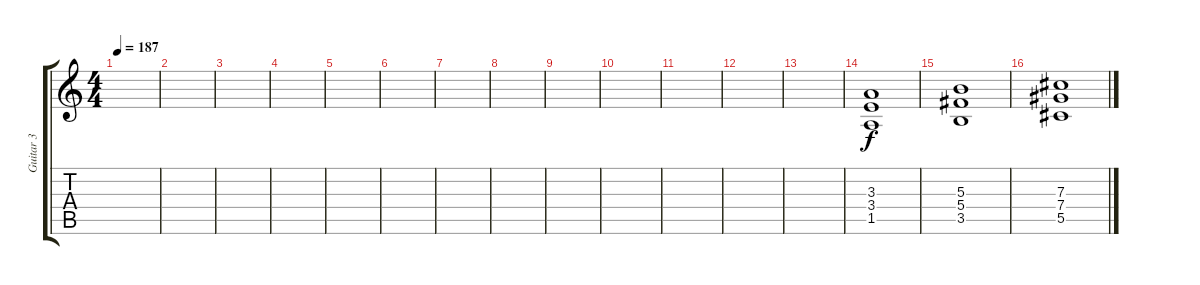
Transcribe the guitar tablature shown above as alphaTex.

\track ("Guitar 3" "Guitar 3") {instrument overdrivenguitar}
\staff {score tabs}
\tuning (Eb4 Bb3 Gb3 Db3 Ab2 Eb2) {hide}
\ts (4 4)
\tempo 187
\clef g2
\ks c
|
|
|
|
|
|
|
|
|
|
|
|
|
(3.3 3.4 1.5).1{balance 8} |
(5.3 5.4 3.5).1 |
(7.3 7.4 5.5).1
